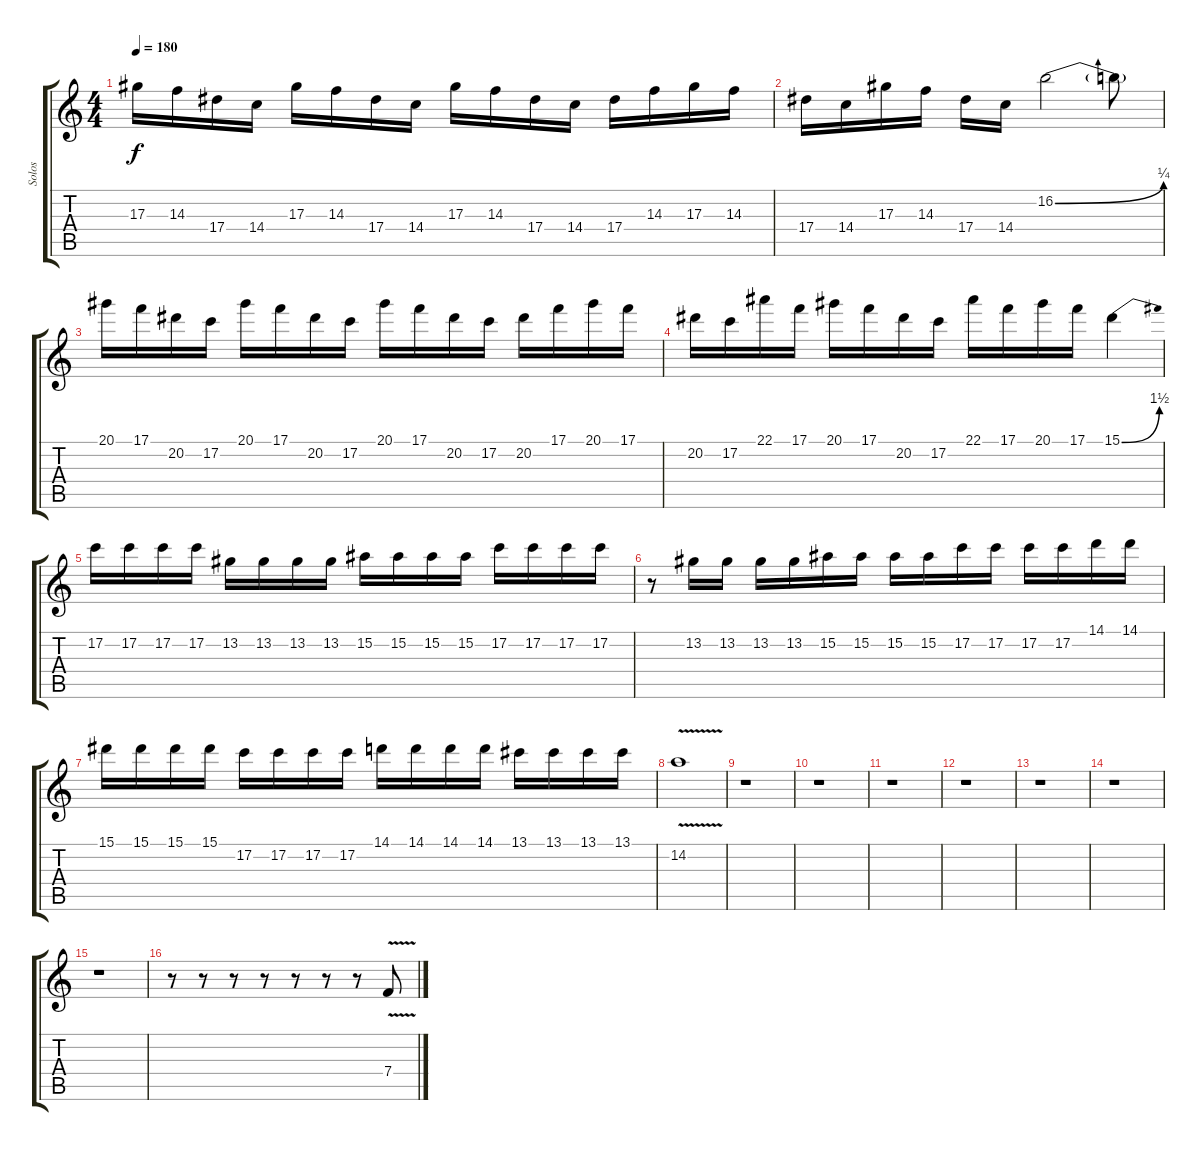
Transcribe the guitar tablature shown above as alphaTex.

\track ("Solos" "Solos") {instrument distortionguitar}
\staff {score tabs}
\tuning (C4 G3 Eb3 Bb2 F2 C2) {hide}
\ts (4 4)
\tempo 180
\clef g2
\ks c
17.3.16{dy f} 14.3.16 17.4.16 14.4.16 17.3.16 14.3.16 17.4.16 14.4.16 17.3.16 14.3.16 17.4.16 14.4.16 17.4.16 14.3.16 17.3.16 14.3.16 |
17.4.16 14.4.16 17.3.16 14.3.16 17.4.16 14.4.16 16.2{be (bend 0 0 60 1)}.2 16.2{t}.8 |
20.1.16 17.1.16 20.2.16 17.2.16 20.1.16 17.1.16 20.2.16 17.2.16 20.1.16 17.1.16 20.2.16 17.2.16 20.2.16 17.1.16 20.1.16 17.1.16 |
20.2.16 17.2.16 22.1.16 17.1.16 20.1.16 17.1.16 20.2.16 17.2.16 22.1.16 17.1.16 20.1.16 17.1.16 15.1{be (bend 0 0 60 6)}.4 |
17.2.16 17.2.16 17.2.16 17.2.16 13.2.16 13.2.16 13.2.16 13.2.16 15.2.16 15.2.16 15.2.16 15.2.16 17.2.16 17.2.16 17.2.16 17.2.16 |
r.8 13.2.16 13.2.16 13.2.16 13.2.16 15.2.16 15.2.16 15.2.16 15.2.16 17.2.16 17.2.16 17.2.16 17.2.16 14.1.16 14.1.16 |
15.1.16 15.1.16 15.1.16 15.1.16 17.2.16 17.2.16 17.2.16 17.2.16 14.1.16 14.1.16 14.1.16 14.1.16 13.1.16 13.1.16 13.1.16 13.1.16 |
14.2{v}.1 |
r.1 |
r.1 |
r.1 |
r.1 |
r.1 |
r.1 |
r.1 |
r.8 r.8 r.8 r.8 r.8 r.8 r.8 7.4{v}.8
